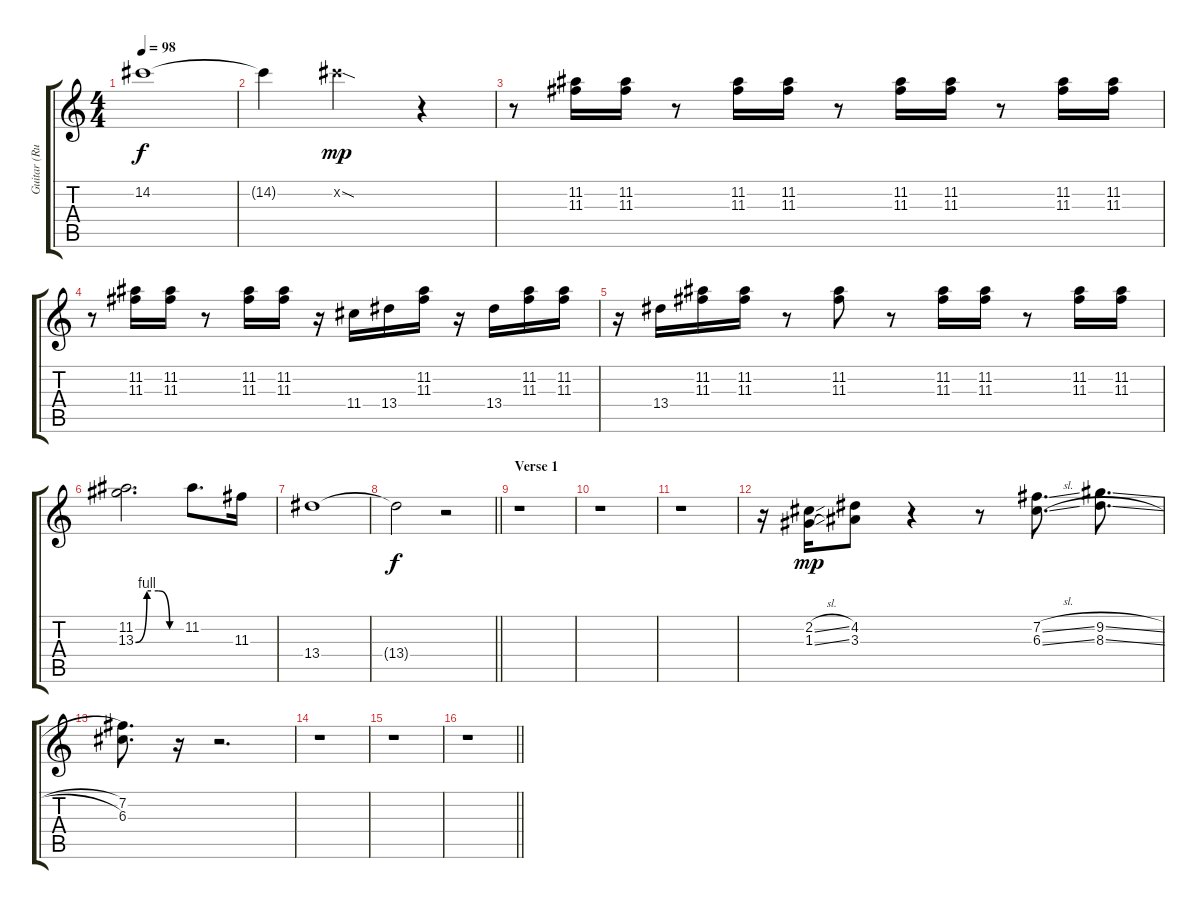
\track ("Guitar (Rutherford)" "Guitar (Ru") {instrument distortionguitar}
\staff {score tabs}
\tuning (E4 B3 G3 D3 A2 E2) {hide}
\ts (4 4)
\tempo 98
\clef g2
\ks c
14.2{t}.1{dy f} |
14.2{t}.4 14.2{sod x}.2{dy mp} r.4 |
r.8 (11.2 11.3).16 (11.2 11.3).16 r.8 (11.2 11.3).16 (11.2 11.3).16 r.8 (11.2 11.3).16 (11.2 11.3).16 r.8 (11.2 11.3).16 (11.2 11.3).16 |
r.8 (11.2 11.3).16 (11.2 11.3).16 r.8 (11.2 11.3).16 (11.2 11.3).16 r.16 11.4.16 13.4.16 (11.2 11.3).16 r.16 13.4.16 (11.2 11.3).16 (11.2 11.3).16 |
r.16 13.4.16 (11.2 11.3).16 (11.2 11.3).16 r.8 (11.2 11.3).8 r.8 (11.2 11.3).16 (11.2 11.3).16 r.8 (11.2 11.3).16 (11.2 11.3).16 |
(11.2 13.3{be (custom 0 0 15 4 30 4 45 0 60 0)}).2{d} 11.2.8{d} 11.3.16 |
13.4.1 |
\barLineRight lightlight
13.4{t}.2{dy f} r.2 |
\section ("" "Verse 1")
r.1 |
r.1 |
r.1 |
r.16 (2.2{sl} 1.3{sl}).16{dy mp} (4.2 3.3).8 r.4 r.8 (7.2{sl} 6.3{sl}).8{d} (9.2{sl} 8.3{sl}).8{d} |
(7.2 6.3).8{d} r.16 r.2{d} |
r.1 |
r.1 |
\barLineRight lightlight
r.1
